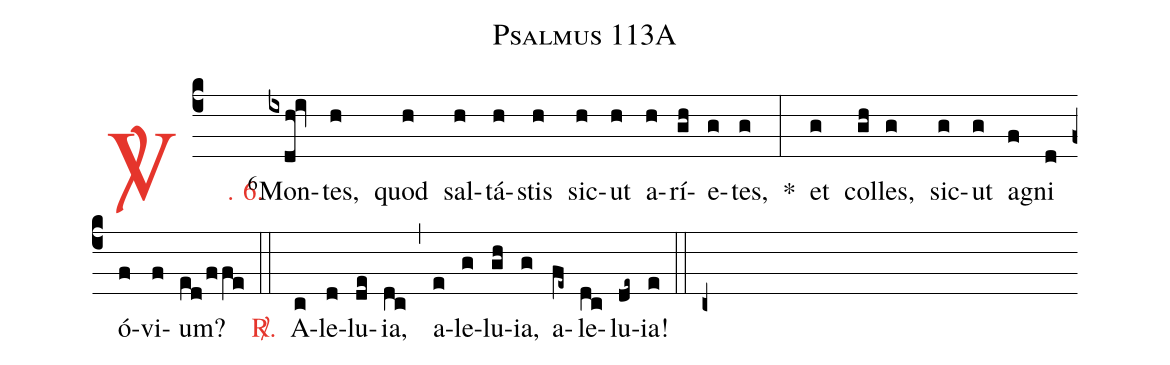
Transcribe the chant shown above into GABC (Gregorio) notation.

name: Psalmus 113A;
%%
(c4)

<c><sp>V/</sp>. 6.</c>() <v>\VSup{6}</v>Mon(ixdh!iv)tes,(h) quod(h) sal(h)tá(h)stis(h) sic(h)ut(h) a(h)rí(gh)e(g)tes,(g) *(:) et(g) col(gh)les,(g) sic(g)ut(g) a(f)gni(d) ó(f)vi(f)um?(ed/ffe)

(::)

<nlba><c><sp>R/</sp>.</c>() A</nlba>(c)le(d)lu(de)ia,(dc) (,) a(e)le(g)lu(gh)ia,(g) a(fe~)le(dc)lu(de~)ia!(e)

(::)

(c+)
